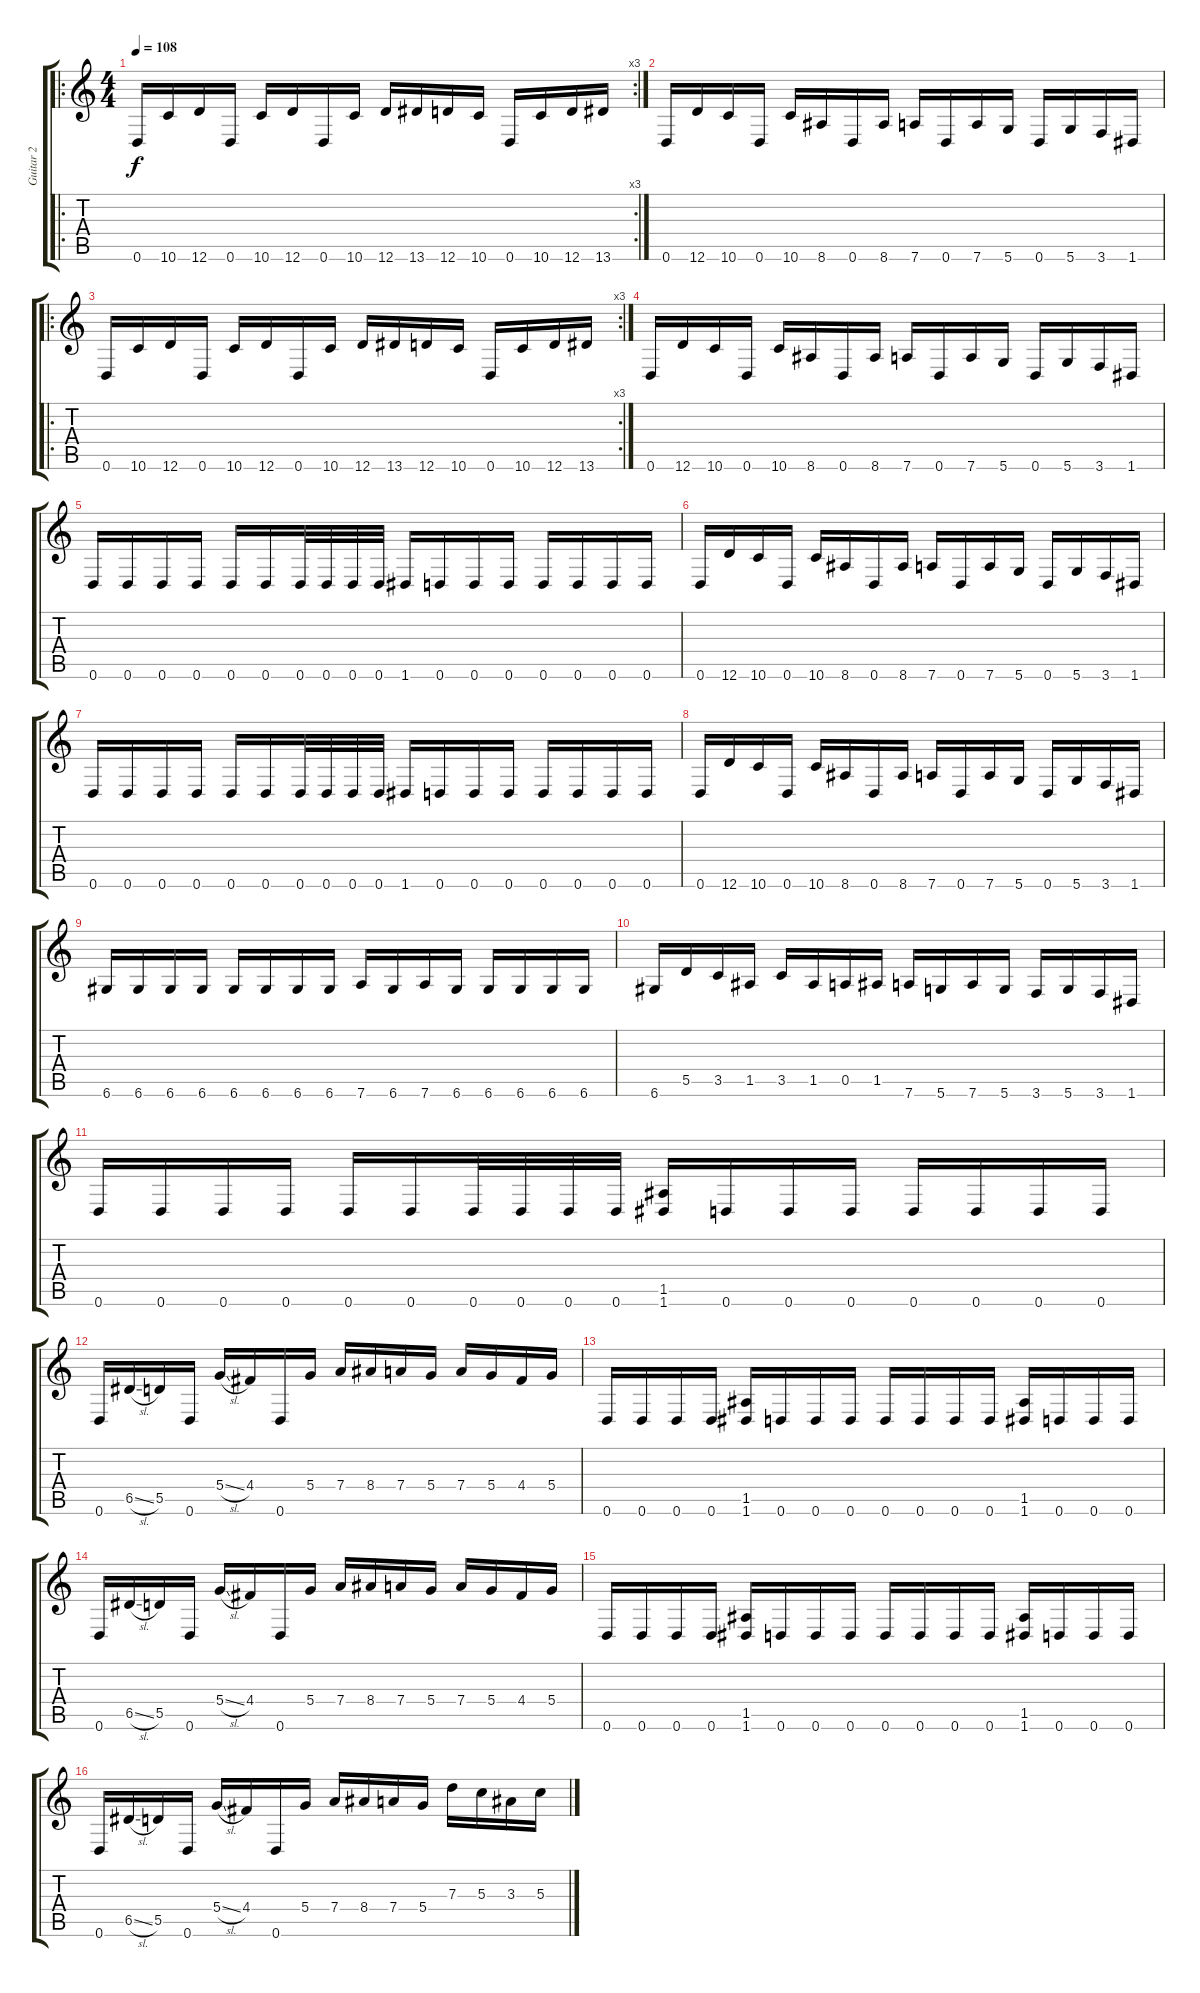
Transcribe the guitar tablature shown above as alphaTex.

\track ("Guitar 2" "Guitar 2") {instrument distortionguitar}
\staff {score tabs}
\tuning (E4 B3 G3 D3 A2 D2) {hide}
\ro
\rc 3
\ts (4 4)
\tempo 108
\clef g2
\ks c
0.6.16{dy f volume 16} 10.6.16 12.6.16 0.6.16 10.6.16 12.6.16 0.6.16 10.6.16 12.6.16 13.6.16 12.6.16 10.6.16 0.6.16 10.6.16 12.6.16 13.6.16 |
0.6.16 12.6.16 10.6.16 0.6.16 10.6.16 8.6.16 0.6.16 8.6.16 7.6.16 0.6.16 7.6.16 5.6.16 0.6.16 5.6.16 3.6.16 1.6.16 |
\ro
\rc 3
0.6.16 10.6.16 12.6.16 0.6.16 10.6.16 12.6.16 0.6.16 10.6.16 12.6.16 13.6.16 12.6.16 10.6.16 0.6.16 10.6.16 12.6.16 13.6.16 |
0.6.16 12.6.16 10.6.16 0.6.16 10.6.16 8.6.16 0.6.16 8.6.16 7.6.16 0.6.16 7.6.16 5.6.16 0.6.16 5.6.16 3.6.16 1.6.16 |
0.6.16 0.6.16 0.6.16 0.6.16 0.6.16 0.6.16 0.6.32 0.6.32 0.6.32 0.6.32 1.6.16 0.6.16 0.6.16 0.6.16 0.6.16 0.6.16 0.6.16 0.6.16 |
0.6.16 12.6.16 10.6.16 0.6.16 10.6.16 8.6.16 0.6.16 8.6.16 7.6.16 0.6.16 7.6.16 5.6.16 0.6.16 5.6.16 3.6.16 1.6.16 |
0.6.16 0.6.16 0.6.16 0.6.16 0.6.16 0.6.16 0.6.32 0.6.32 0.6.32 0.6.32 1.6.16 0.6.16 0.6.16 0.6.16 0.6.16 0.6.16 0.6.16 0.6.16 |
0.6.16 12.6.16 10.6.16 0.6.16 10.6.16 8.6.16 0.6.16 8.6.16 7.6.16 0.6.16 7.6.16 5.6.16 0.6.16 5.6.16 3.6.16 1.6.16 |
6.6.16 6.6.16 6.6.16 6.6.16 6.6.16 6.6.16 6.6.16 6.6.16 7.6.16 6.6.16 7.6.16 6.6.16 6.6.16 6.6.16 6.6.16 6.6.16 |
6.6.16 5.5.16 3.5.16 1.5.16 3.5.16 1.5.16 0.5.16 1.5.16 7.6.16 5.6.16 7.6.16 5.6.16 3.6.16 5.6.16 3.6.16 1.6.16 |
0.6.16 0.6.16 0.6.16 0.6.16 0.6.16 0.6.16 0.6.32 0.6.32 0.6.32 0.6.32 (1.5 1.6).16 0.6.16 0.6.16 0.6.16 0.6.16 0.6.16 0.6.16 0.6.16 |
0.6.16 6.5{sl}.16 5.5.16 0.6.16 5.4{sl}.16 4.4.16 0.6.16 5.4.16 7.4.16 8.4.16 7.4.16 5.4.16 7.4.16 5.4.16 4.4.16 5.4.16 |
0.6.16 0.6.16 0.6.16 0.6.16 (1.5 1.6).16 0.6.16 0.6.16 0.6.16 0.6.16 0.6.16 0.6.16 0.6.16 (1.5 1.6).16 0.6.16 0.6.16 0.6.16 |
0.6.16 6.5{sl}.16 5.5.16 0.6.16 5.4{sl}.16 4.4.16 0.6.16 5.4.16 7.4.16 8.4.16 7.4.16 5.4.16 7.4.16 5.4.16 4.4.16 5.4.16 |
0.6.16 0.6.16 0.6.16 0.6.16 (1.5 1.6).16 0.6.16 0.6.16 0.6.16 0.6.16 0.6.16 0.6.16 0.6.16 (1.5 1.6).16 0.6.16 0.6.16 0.6.16 |
0.6.16 6.5{sl}.16 5.5.16 0.6.16 5.4{sl}.16 4.4.16 0.6.16 5.4.16 7.4.16 8.4.16 7.4.16 5.4.16 7.3.16 5.3.16 3.3.16 5.3.16
